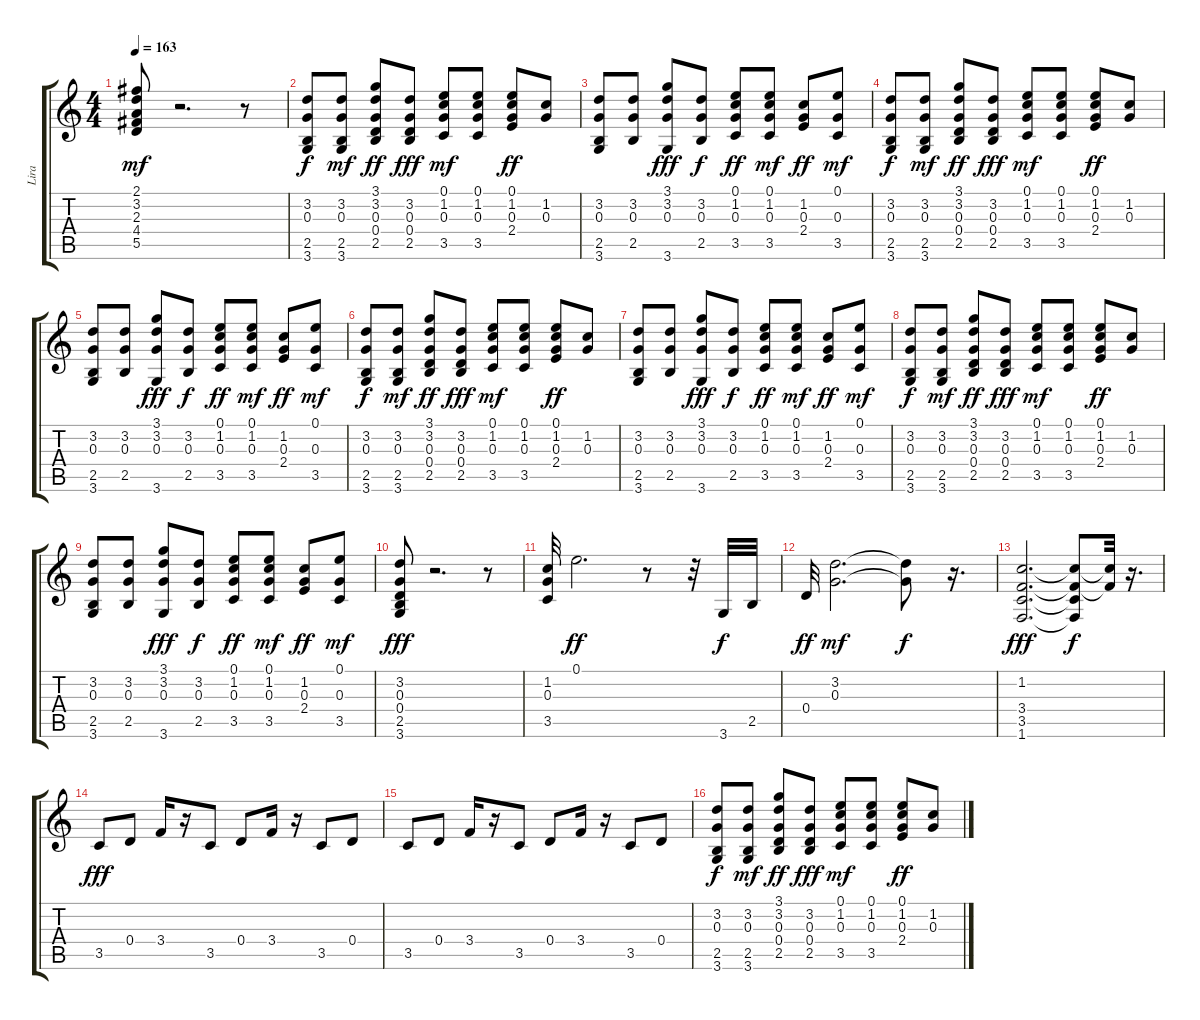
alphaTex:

\track ("Lira" "Lira") {instrument acousticguitarsteel}
\staff {score tabs}
\tuning (E4 B3 G3 D3 A2 E2) {hide}
\ts (4 4)
\tempo 163
\clef g2
\ks c
(2.1 3.2 2.3 4.4 5.5).8{dy mf} r.2{d} r.8 |
(3.2 0.3 2.5 3.6).8{dy f} (3.2 0.3 2.5 3.6).8{dy mf} (3.1 3.2 0.3 0.4 2.5).8{dy ff} (3.2 0.3 0.4 2.5).8{dy fff} (0.1 1.2 0.3 3.5).8{dy mf} (0.1 1.2 0.3 3.5).8 (0.1 1.2 0.3 2.4).8{dy ff} (1.2 0.3).8 |
(3.2 0.3 2.5 3.6).8 (3.2 0.3 2.5).8 (3.1 3.2 0.3 3.6).8{dy fff} (3.2 0.3 2.5).8{dy f} (0.1 1.2 0.3 3.5).8{dy ff} (0.1 1.2 0.3 3.5).8{dy mf} (1.2 0.3 2.4).8{dy ff} (0.1 0.3 3.5).8{dy mf} |
(3.2 0.3 2.5 3.6).8{dy f} (3.2 0.3 2.5 3.6).8{dy mf} (3.1 3.2 0.3 0.4 2.5).8{dy ff} (3.2 0.3 0.4 2.5).8{dy fff} (0.1 1.2 0.3 3.5).8{dy mf} (0.1 1.2 0.3 3.5).8 (0.1 1.2 0.3 2.4).8{dy ff} (1.2 0.3).8 |
(3.2 0.3 2.5 3.6).8 (3.2 0.3 2.5).8 (3.1 3.2 0.3 3.6).8{dy fff} (3.2 0.3 2.5).8{dy f} (0.1 1.2 0.3 3.5).8{dy ff} (0.1 1.2 0.3 3.5).8{dy mf} (1.2 0.3 2.4).8{dy ff} (0.1 0.3 3.5).8{dy mf} |
(3.2 0.3 2.5 3.6).8{dy f} (3.2 0.3 2.5 3.6).8{dy mf} (3.1 3.2 0.3 0.4 2.5).8{dy ff} (3.2 0.3 0.4 2.5).8{dy fff} (0.1 1.2 0.3 3.5).8{dy mf} (0.1 1.2 0.3 3.5).8 (0.1 1.2 0.3 2.4).8{dy ff} (1.2 0.3).8 |
(3.2 0.3 2.5 3.6).8 (3.2 0.3 2.5).8 (3.1 3.2 0.3 3.6).8{dy fff} (3.2 0.3 2.5).8{dy f} (0.1 1.2 0.3 3.5).8{dy ff} (0.1 1.2 0.3 3.5).8{dy mf} (1.2 0.3 2.4).8{dy ff} (0.1 0.3 3.5).8{dy mf} |
(3.2 0.3 2.5 3.6).8{dy f} (3.2 0.3 2.5 3.6).8{dy mf} (3.1 3.2 0.3 0.4 2.5).8{dy ff} (3.2 0.3 0.4 2.5).8{dy fff} (0.1 1.2 0.3 3.5).8{dy mf} (0.1 1.2 0.3 3.5).8 (0.1 1.2 0.3 2.4).8{dy ff} (1.2 0.3).8 |
(3.2 0.3 2.5 3.6).8 (3.2 0.3 2.5).8 (3.1 3.2 0.3 3.6).8{dy fff} (3.2 0.3 2.5).8{dy f} (0.1 1.2 0.3 3.5).8{dy ff} (0.1 1.2 0.3 3.5).8{dy mf} (1.2 0.3 2.4).8{dy ff} (0.1 0.3 3.5).8{dy mf} |
(3.2 0.3 0.4 2.5 3.6).8{dy fff} r.2{d} r.8 |
(1.2 0.3 3.5).32 0.1.2{d dy ff} r.8 r.32 3.6.32{dy f} 2.5.32 |
0.4.32{dy ff} (3.2 0.3).2{d dy mf} (3.2{t} 0.3{t}).8{dy f} r.16{d} |
(1.2 3.4 3.5 1.6).2{d dy fff} (1.2{t} 3.4{t} 3.5{t} 1.6{t}).8{dy f} (1.2{t} 3.4{t}).32 r.16{d} |
3.5.8{dy fff} 0.4.8 3.4.16 r.16 3.5.8 0.4.8 3.4.16 r.16 3.5.8 0.4.8 |
3.5.8 0.4.8 3.4.16 r.16 3.5.8 0.4.8 3.4.16 r.16 3.5.8 0.4.8 |
(3.2 0.3 2.5 3.6).8{dy f} (3.2 0.3 2.5 3.6).8{dy mf} (3.1 3.2 0.3 0.4 2.5).8{dy ff} (3.2 0.3 0.4 2.5).8{dy fff} (0.1 1.2 0.3 3.5).8{dy mf} (0.1 1.2 0.3 3.5).8 (0.1 1.2 0.3 2.4).8{dy ff} (1.2 0.3).8
